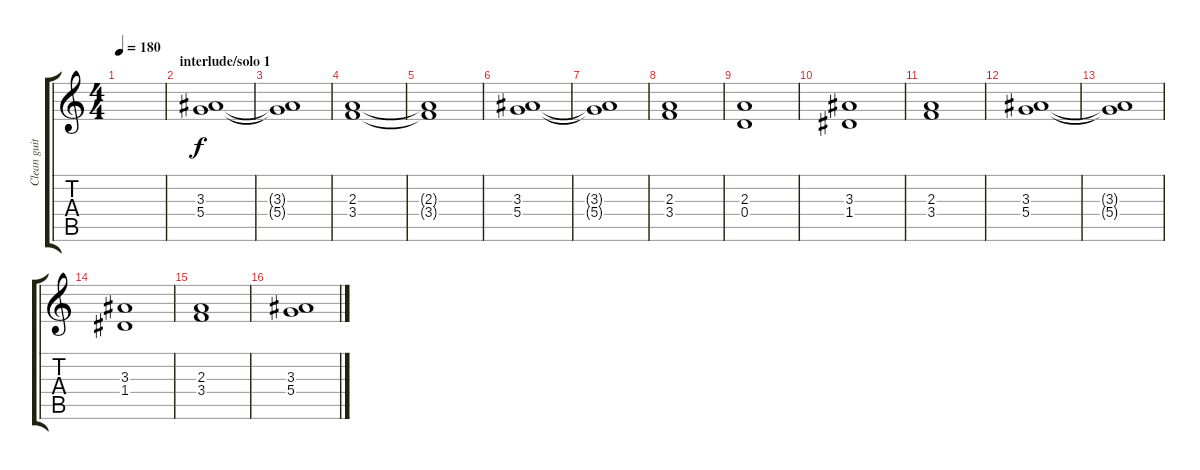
\track ("Clean guitar" "Clean guit") {instrument acousticguitarsteel}
\staff {score tabs}
\tuning (E4 B3 G3 D3 A2 E2) {hide}
\ts (4 4)
\tempo 180
\clef g2
\ks c
|
\section ("" "interlude/solo 1")
(3.3 5.4).1{dy f} |
(3.3{t} 5.4{t}).1 |
(2.3 3.4).1 |
(2.3{t} 3.4{t}).1 |
(3.3 5.4).1 |
(3.3{t} 5.4{t}).1 |
(2.3 3.4).1 |
(2.3 0.4).1 |
(3.3 1.4).1 |
(2.3 3.4).1 |
(3.3 5.4).1 |
(3.3{t} 5.4{t}).1 |
(3.3 1.4).1 |
(2.3 3.4).1 |
(3.3 5.4).1
